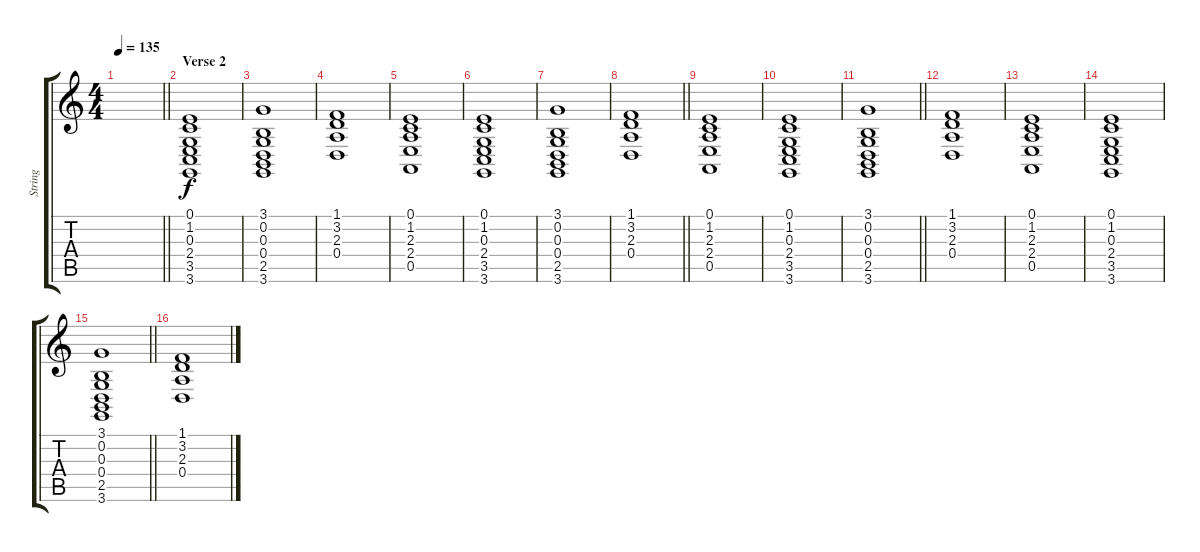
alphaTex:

\track ("String" "String") {instrument stringensemble1}
\staff {score tabs}
\tuning (E4 B3 G3 D3 A2 E2) {hide}
\ts (4 4)
\tempo 135
\clef g2
\barLineRight lightlight
\ks c
|
\section ("" "Verse 2")
(0.1 1.2 0.3 2.4 3.5 3.6).1 |
(3.1 0.2 0.3 0.4 2.5 3.6).1 |
(1.1 3.2 2.3 0.4).1 |
(0.1 1.2 2.3 2.4 0.5).1 |
(0.1 1.2 0.3 2.4 3.5 3.6).1 |
(3.1 0.2 0.3 0.4 2.5 3.6).1 |
\barLineRight lightlight
(1.1 3.2 2.3 0.4).1 |
(0.1 1.2 2.3 2.4 0.5).1 |
(0.1 1.2 0.3 2.4 3.5 3.6).1 |
\barLineRight lightlight
(3.1 0.2 0.3 0.4 2.5 3.6).1 |
(1.1 3.2 2.3 0.4).1 |
(0.1 1.2 2.3 2.4 0.5).1 |
(0.1 1.2 0.3 2.4 3.5 3.6).1 |
\barLineRight lightlight
(3.1 0.2 0.3 0.4 2.5 3.6).1 |
(1.1 3.2 2.3 0.4).1
